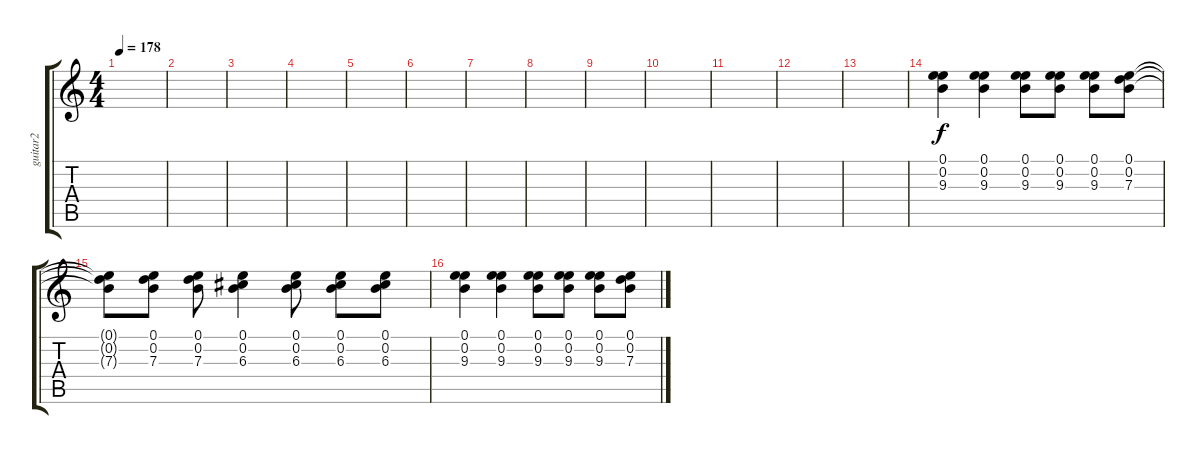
\track ("guitar2" "guitar2") {instrument distortionguitar}
\staff {score tabs}
\tuning (E4 B3 G3 D3 A2 E2) {hide}
\ts (4 4)
\tempo 178
\clef g2
\ks c
|
|
|
|
|
|
|
|
|
|
|
|
|
(0.1 0.2 9.3).4{instrument electricguitarclean} (0.1 0.2 9.3).4 (0.1 0.2 9.3).8 (0.1 0.2 9.3).8 (0.1 0.2 9.3).8 (0.1 0.2 7.3).8 |
(0.1{t} 0.2{t} 7.3{t}).8 (0.1 0.2 7.3).8 (0.1 0.2 7.3).8 (0.1 0.2 6.3).4 (0.1 0.2 6.3).8 (0.1 0.2 6.3).8 (0.1 0.2 6.3).8 |
(0.1 0.2 9.3).4 (0.1 0.2 9.3).4 (0.1 0.2 9.3).8 (0.1 0.2 9.3).8 (0.1 0.2 9.3).8 (0.1 0.2 7.3).8
